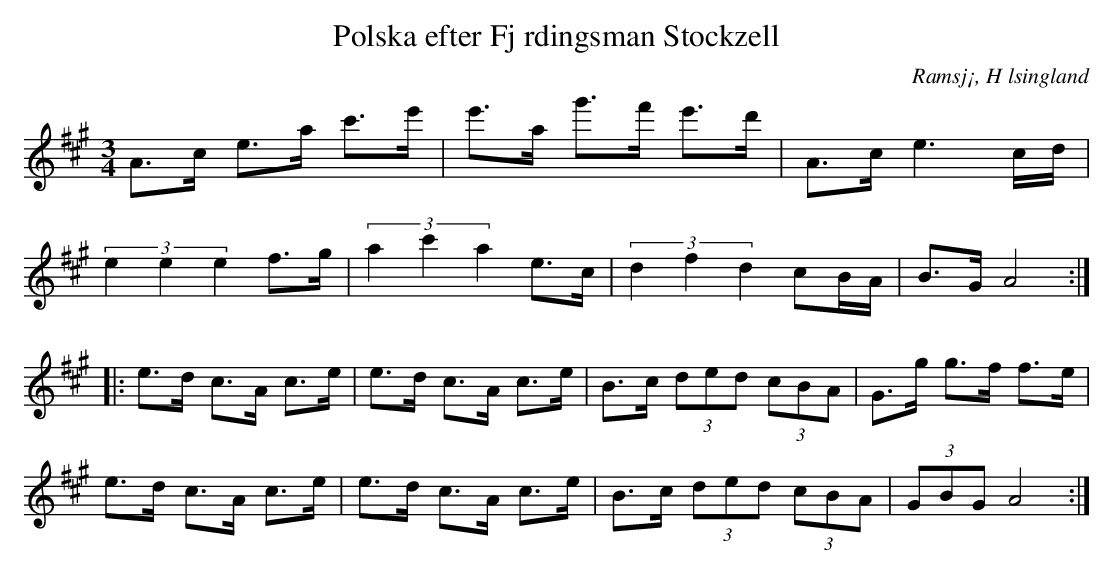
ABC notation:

X:1
T:Polska efter Fj rdingsman Stockzell
O: Ramsj¡, H lsingland
M:3/4
L:1/8
K:A
A>c e>a c'>e'|e'>a g'>f' e'>d'| A>c e3 c/d/ |
(3e2 e2 e2 f>g | (3a2 c'2 a2 e>c | (3d2 f2 d2 cB/A/ | B>G A4 :|
|: e>d c>A c>e | e>d c>A c>e | B>c (3ded (3cBA | G>g g>f f>e |
e>d c>A c>e | e>d c>A c>e | B>c (3ded (3cBA | (3GBG A4 :|]
